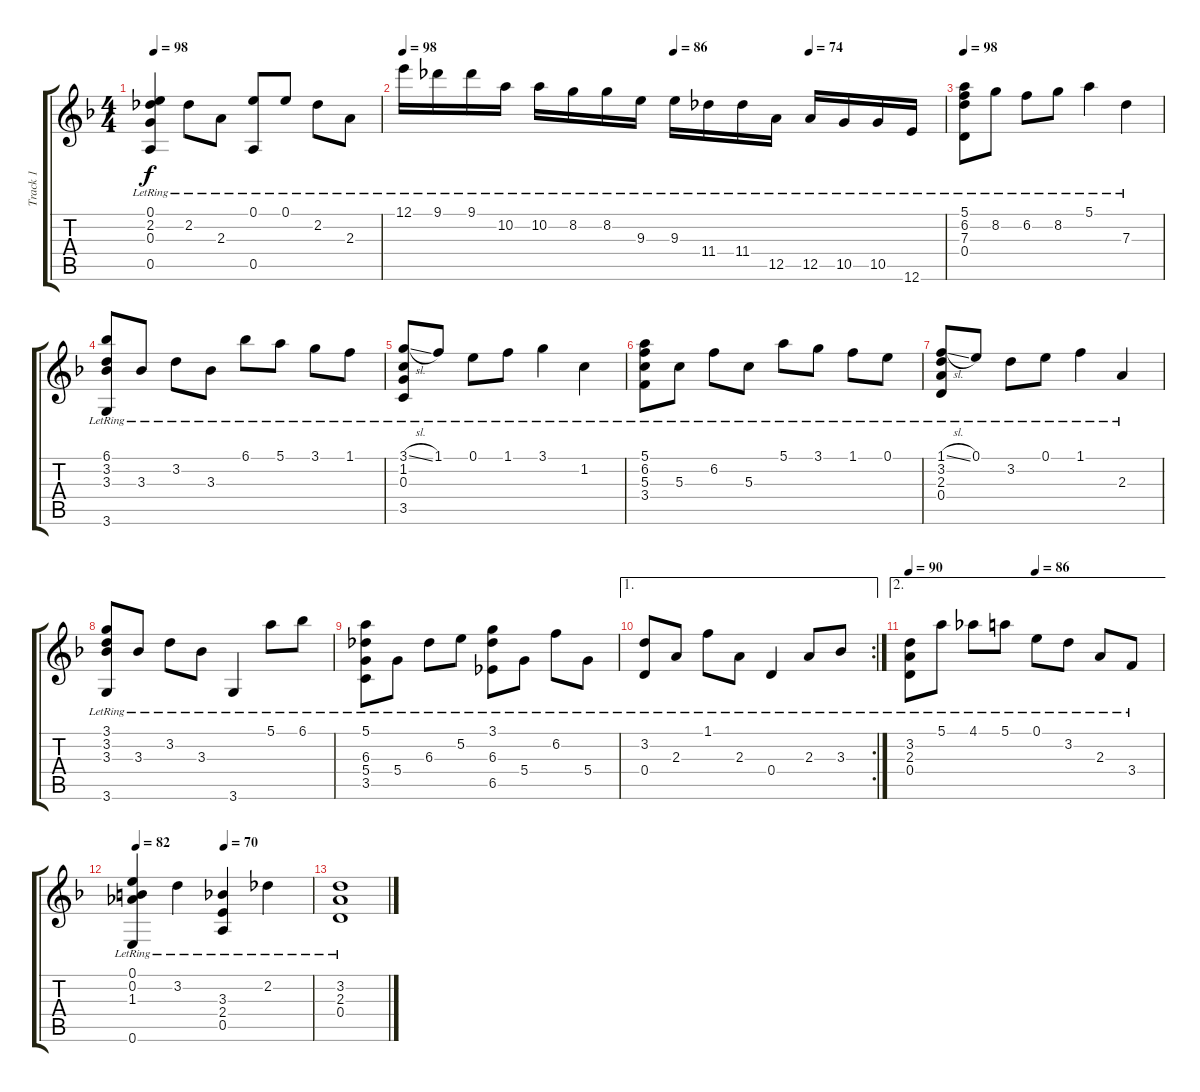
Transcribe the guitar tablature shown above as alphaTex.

\track ("Track 1" "Track 1") {instrument acousticguitarsteel}
\staff {score tabs}
\tuning (E4 B3 G3 D3 A2 E2) {hide}
\ts (4 4)
\tempo 98
\clef g2
\ks f
(0.1{lr} 2.2{lr} 0.3{lr} 0.5{lr}).4{dy f} 2.2{lr}.8 2.3{lr}.8 (0.1{lr} 0.5{lr}).8 0.1{lr}.8 2.2{lr}.8 2.3{lr}.8 |
\tempo 98
\tempo (86 0.5)
\tempo (74 0.75)
12.1{lr}.16 9.1{lr}.16 9.1{lr}.16 10.2{lr}.16 10.2{lr}.16 8.2{lr}.16 8.2{lr}.16 9.3{lr}.16 9.3{lr}.16 11.4{lr}.16 11.4{lr}.16 12.5{lr}.16 12.5{lr}.16 10.5{lr}.16 10.5{lr}.16 12.6{lr}.16 |
\tempo 98
(5.1{lr} 6.2{lr} 7.3{lr} 0.4{lr}).8 8.2{lr}.8 6.2{lr}.8 8.2{lr}.8 5.1{lr}.4 7.3{lr}.4 |
(6.1{lr} 3.2{lr} 3.3{lr} 3.6{lr}).8 3.3{lr}.8 3.2{lr}.8 3.3{lr}.8 6.1{lr}.8 5.1{lr}.8 3.1{lr}.8 1.1{lr}.8 |
(3.1{sl lr} 1.2{lr} 0.3{lr} 3.5{lr}).8 1.1{lr}.8 0.1{lr}.8 1.1{lr}.8 3.1{lr}.4 1.2{lr}.4 |
(5.1{lr} 6.2{lr} 5.3{lr} 3.4{lr}).8 5.3{lr}.8 6.2{lr}.8 5.3{lr}.8 5.1{lr}.8 3.1{lr}.8 1.1{lr}.8 0.1{lr}.8 |
(1.1{sl lr} 3.2{lr} 2.3{lr} 0.4{lr}).8 0.1{lr}.8 3.2{lr}.8 0.1{lr}.8 1.1{lr}.4 2.3{lr}.4 |
(3.1{lr} 3.2{lr} 3.3{lr} 3.6{lr}).8 3.3{lr}.8 3.2{lr}.8 3.3{lr}.8 3.6{lr}.4 5.1{lr}.8 6.1{lr}.8 |
(5.1{lr} 6.3{lr} 5.4{lr} 3.5{lr}).8 5.4{lr}.8 6.3{lr}.8 5.2{lr}.8 (3.1{lr} 6.3{lr} 6.5{lr}).8 5.4{lr}.8 6.2{lr}.8 5.4{lr}.8 |
\ae 1
\rc 2
(3.2{lr} 0.4).8 2.3{lr}.8 1.1{lr}.8 2.3{lr}.8 0.4{lr}.4 2.3{lr}.8 3.3{lr}.8 |
\ae 2
\tempo 90
\tempo (86 0.5)
(3.2{lr} 2.3{lr} 0.4{lr}).8 5.1{lr}.8 4.1{lr}.8 5.1{lr}.8 0.1{lr}.8 3.2{lr}.8 2.3{lr}.8 3.4{lr}.8 |
\tempo 82
\tempo (70 0.5)
(0.1{lr} 0.2{lr} 1.3{lr} 0.6{lr}).4 3.2{lr}.4 (3.3{lr} 2.4{lr} 0.5{lr}).4 2.2{lr}.4 |
(3.2{lr} 2.3{lr} 0.4{lr}).1
